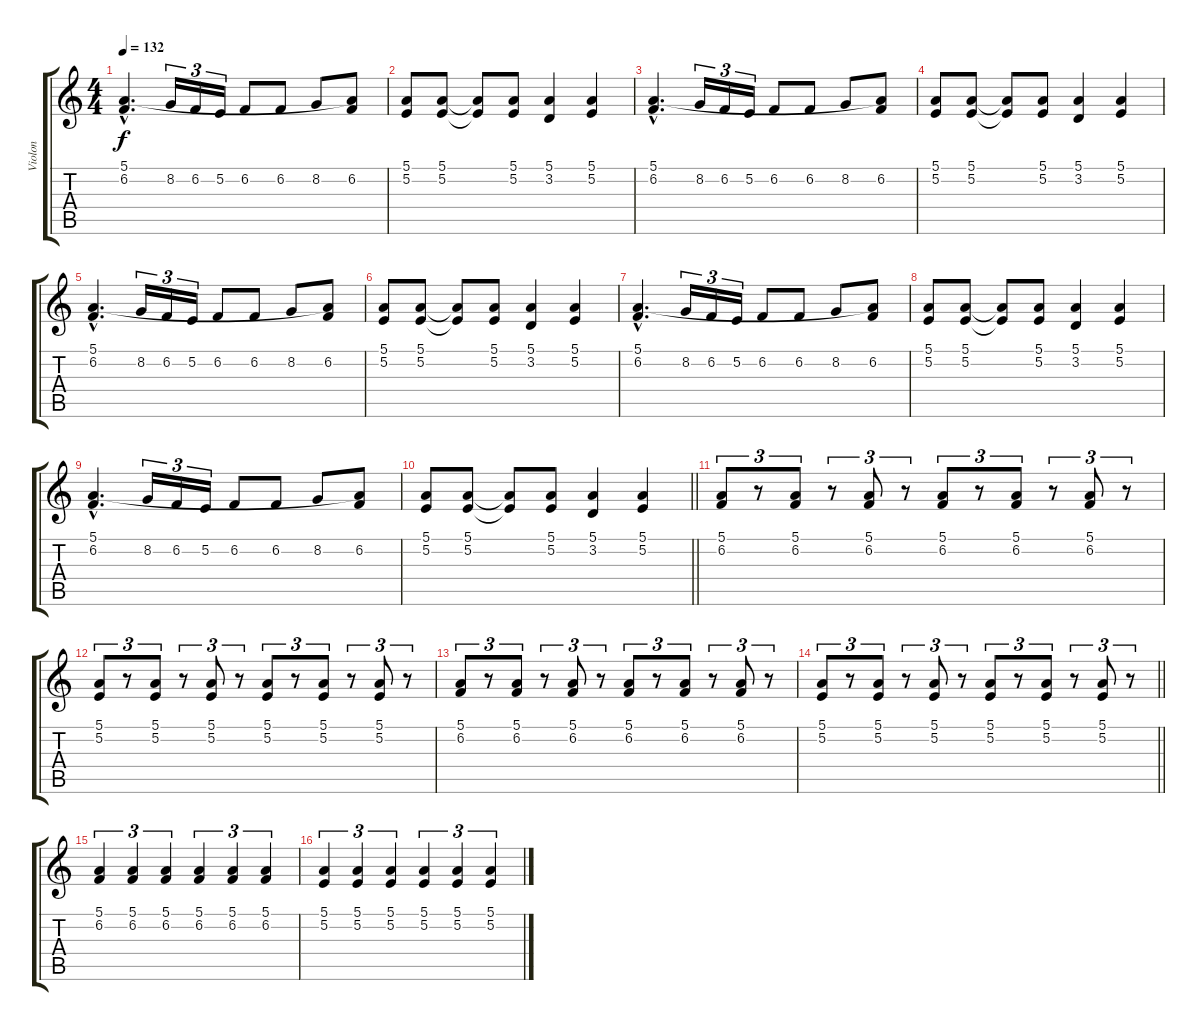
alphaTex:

\track ("Violon" "Violon") {instrument viola}
\staff {score tabs}
\tuning (E4 B3 G3 D3 A2 E2) {hide}
\ts (4 4)
\tempo 132
\clef g2
\ks c
(5.1{hac} 6.2{hac}).4{d dy f} 8.2.16{tu (3 2)} 6.2.16{tu (3 2)} 5.2.16{tu (3 2)} 6.2.8 6.2.8 8.2.8 (5.1{t} 6.2).8 |
(5.1 5.2).8 (5.1 5.2).8 (5.1{t} 5.2{t}).8 (5.1 5.2).8 (5.1 3.2).4 (5.1 5.2).4 |
(5.1{hac} 6.2{hac}).4{d} 8.2.16{tu (3 2)} 6.2.16{tu (3 2)} 5.2.16{tu (3 2)} 6.2.8 6.2.8 8.2.8 (5.1{t} 6.2).8 |
(5.1 5.2).8 (5.1 5.2).8 (5.1{t} 5.2{t}).8 (5.1 5.2).8 (5.1 3.2).4 (5.1 5.2).4 |
(5.1{hac} 6.2{hac}).4{d} 8.2.16{tu (3 2)} 6.2.16{tu (3 2)} 5.2.16{tu (3 2)} 6.2.8 6.2.8 8.2.8 (5.1{t} 6.2).8 |
(5.1 5.2).8 (5.1 5.2).8 (5.1{t} 5.2{t}).8 (5.1 5.2).8 (5.1 3.2).4 (5.1 5.2).4 |
(5.1{hac} 6.2{hac}).4{d} 8.2.16{tu (3 2)} 6.2.16{tu (3 2)} 5.2.16{tu (3 2)} 6.2.8 6.2.8 8.2.8 (5.1{t} 6.2).8 |
(5.1 5.2).8 (5.1 5.2).8 (5.1{t} 5.2{t}).8 (5.1 5.2).8 (5.1 3.2).4 (5.1 5.2).4 |
(5.1{hac} 6.2{hac}).4{d} 8.2.16{tu (3 2)} 6.2.16{tu (3 2)} 5.2.16{tu (3 2)} 6.2.8 6.2.8 8.2.8 (5.1{t} 6.2).8 |
\barLineRight lightlight
(5.1 5.2).8 (5.1 5.2).8 (5.1{t} 5.2{t}).8 (5.1 5.2).8 (5.1 3.2).4 (5.1 5.2).4 |
(5.1 6.2).8{tu (3 2)} r.8{tu (3 2)} (5.1 6.2).8{tu (3 2)} r.8{tu (3 2)} (5.1 6.2).8{tu (3 2)} r.8{tu (3 2)} (5.1 6.2).8{tu (3 2)} r.8{tu (3 2)} (5.1 6.2).8{tu (3 2)} r.8{tu (3 2)} (5.1 6.2).8{tu (3 2)} r.8{tu (3 2)} |
(5.1 5.2).8{tu (3 2)} r.8{tu (3 2)} (5.1 5.2).8{tu (3 2)} r.8{tu (3 2)} (5.1 5.2).8{tu (3 2)} r.8{tu (3 2)} (5.1 5.2).8{tu (3 2)} r.8{tu (3 2)} (5.1 5.2).8{tu (3 2)} r.8{tu (3 2)} (5.1 5.2).8{tu (3 2)} r.8{tu (3 2)} |
(5.1 6.2).8{tu (3 2)} r.8{tu (3 2)} (5.1 6.2).8{tu (3 2)} r.8{tu (3 2)} (5.1 6.2).8{tu (3 2)} r.8{tu (3 2)} (5.1 6.2).8{tu (3 2)} r.8{tu (3 2)} (5.1 6.2).8{tu (3 2)} r.8{tu (3 2)} (5.1 6.2).8{tu (3 2)} r.8{tu (3 2)} |
\barLineRight lightlight
(5.1 5.2).8{tu (3 2)} r.8{tu (3 2)} (5.1 5.2).8{tu (3 2)} r.8{tu (3 2)} (5.1 5.2).8{tu (3 2)} r.8{tu (3 2)} (5.1 5.2).8{tu (3 2)} r.8{tu (3 2)} (5.1 5.2).8{tu (3 2)} r.8{tu (3 2)} (5.1 5.2).8{tu (3 2)} r.8{tu (3 2)} |
(5.1 6.2).4{tu (3 2) volume 9} (5.1 6.2).4{tu (3 2)} (5.1 6.2).4{tu (3 2)} (5.1 6.2).4{tu (3 2)} (5.1 6.2).4{tu (3 2)} (5.1 6.2).4{tu (3 2)} |
(5.1 5.2).4{tu (3 2)} (5.1 5.2).4{tu (3 2)} (5.1 5.2).4{tu (3 2)} (5.1 5.2).4{tu (3 2)} (5.1 5.2).4{tu (3 2)} (5.1 5.2).4{tu (3 2)}
